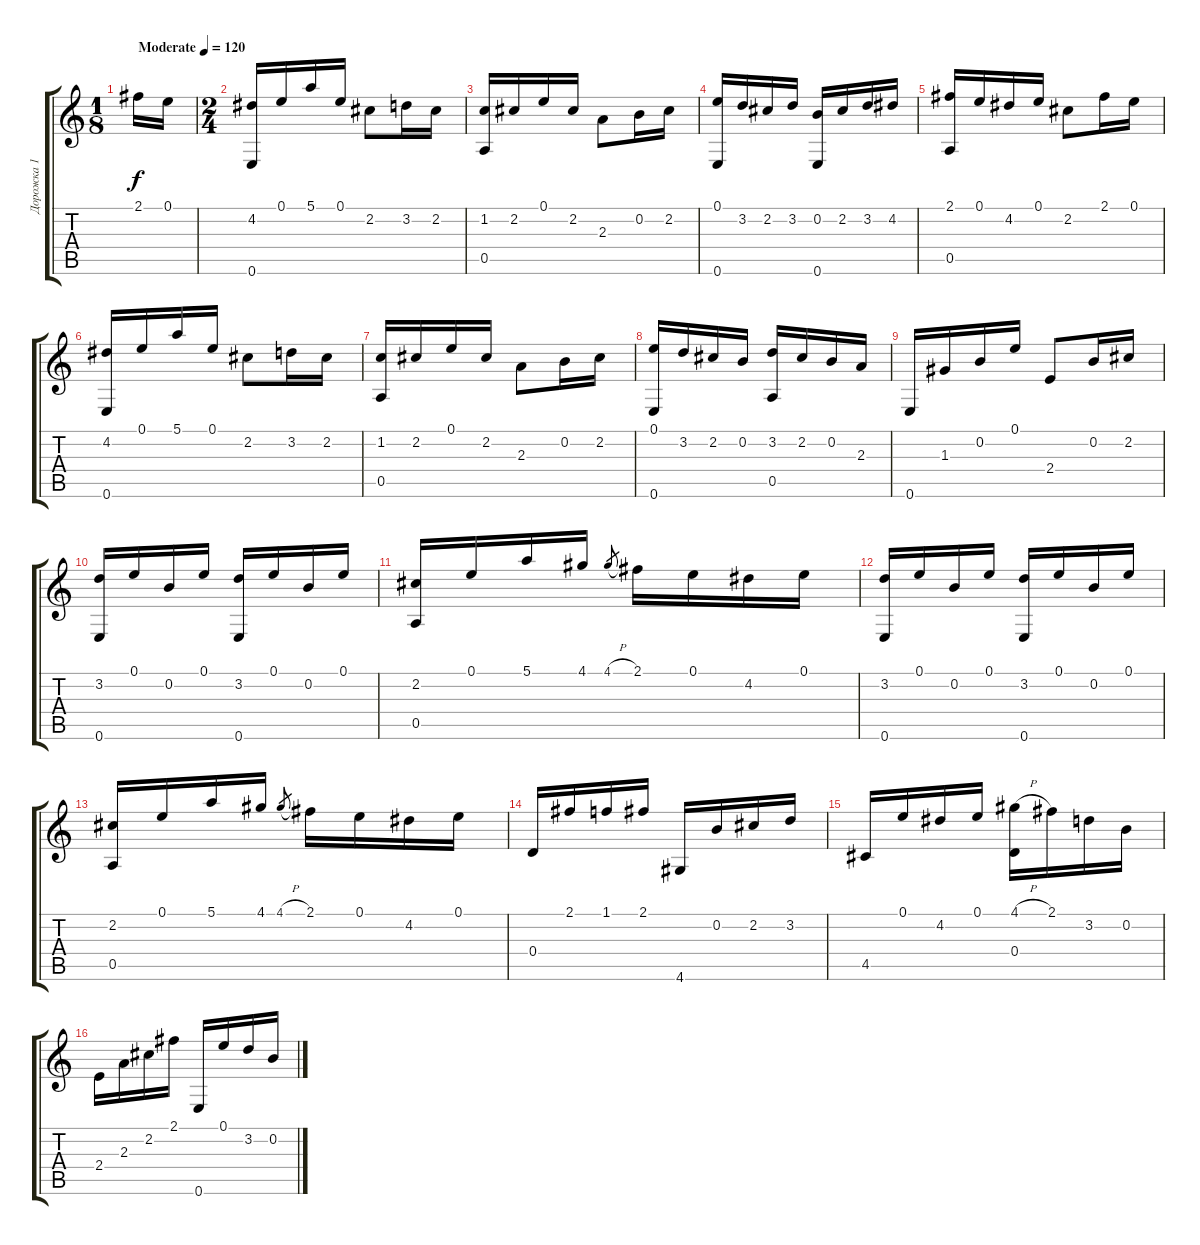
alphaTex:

\track ("Дорожка 1" "Дорожка 1") {instrument acousticguitarnylon}
\staff {score tabs}
\tuning (E4 B3 G3 D3 A2 E2) {hide}
\ts (1 8)
\tempo (120 "Moderate")
\clef g2
\ks c
2.1.16{dy f instrument acousticguitarnylon} 0.1.16 |
\ts (2 4)
(4.2 0.6).16 0.1.16 5.1.16 0.1.16 2.2.8 3.2.16 2.2.16 |
(1.2 0.5).16 2.2.16 0.1.16 2.2.16 2.3.8 0.2.16 2.2.16 |
(0.1 0.6).16 3.2.16 2.2.16 3.2.16 (0.2 0.6).16 2.2.16 3.2.16 4.2.16 |
(2.1 0.5).16 0.1.16 4.2.16 0.1.16 2.2.8 2.1.16 0.1.16 |
(4.2 0.6).16 0.1.16 5.1.16 0.1.16 2.2.8 3.2.16 2.2.16 |
(1.2 0.5).16 2.2.16 0.1.16 2.2.16 2.3.8 0.2.16 2.2.16 |
(0.1 0.6).16 3.2.16 2.2.16 0.2.16 (3.2 0.5).16 2.2.16 0.2.16 2.3.16 |
0.6.16 1.3.16 0.2.16 0.1.16 2.4.8 0.2.16 2.2.16 |
(3.2 0.6).16 0.1.16 0.2.16 0.1.16 (3.2 0.6).16 0.1.16 0.2.16 0.1.16 |
(2.2 0.5).16 0.1.16 5.1.16 4.1.16 4.1{h}.8{gr} 2.1.16 0.1.16 4.2.16 0.1.16 |
(3.2 0.6).16 0.1.16 0.2.16 0.1.16 (3.2 0.6).16 0.1.16 0.2.16 0.1.16 |
(2.2 0.5).16 0.1.16 5.1.16 4.1.16 4.1{h}.8{gr} 2.1.16 0.1.16 4.2.16 0.1.16 |
0.4.16 2.1.16 1.1.16 2.1.16 4.6.16 0.2.16 2.2.16 3.2.16 |
4.5.16 0.1.16 4.2.16 0.1.16 (4.1{h} 0.4).16 2.1.16 3.2.16 0.2.16 |
2.4.16 2.3.16 2.2.16 2.1.16 0.6.16 0.1.16 3.2.16 0.2.16
